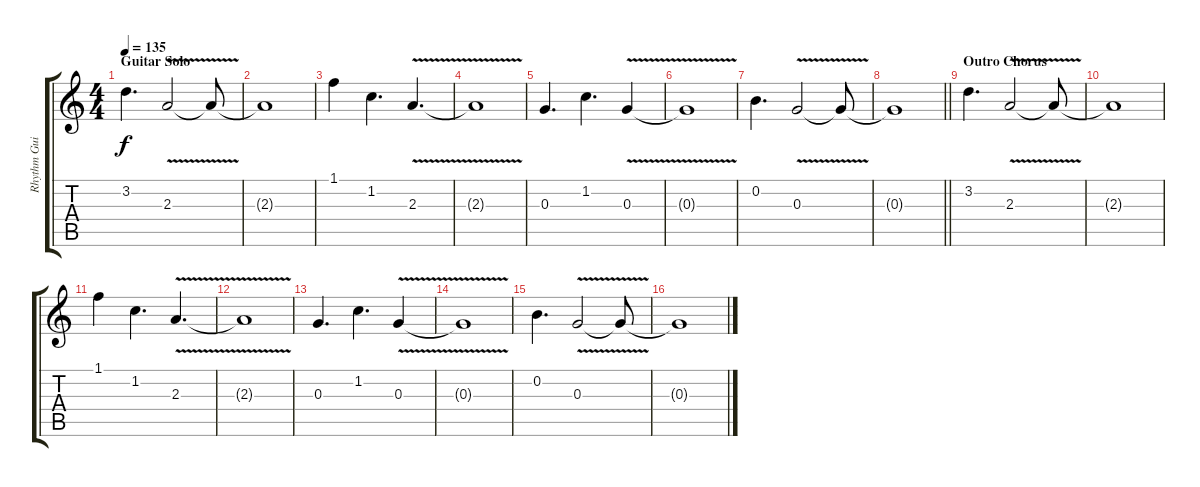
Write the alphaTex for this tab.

\track ("Rhythm Guitar" "Rhythm Gui") {instrument electricguitarclean}
\staff {score tabs}
\tuning (E4 B3 G3 D3 A2 E2) {hide}
\ts (4 4)
\section ("" "Guitar Solo")
\tempo 135
\clef g2
\ks c
3.2.4{d dy f} 2.3{v}.2 2.3{t}.8 |
2.3{t}.1 |
1.1.4 1.2.4{d} 2.3{v}.4{d} |
2.3{t}.1 |
0.3.4{d} 1.2.4{d} 0.3{v}.4 |
0.3{t}.1 |
0.2.4{d} 0.3{v}.2 0.3{t}.8 |
\barLineRight lightlight
0.3{t}.1 |
\section ("" "Outro Chorus")
3.2.4{d} 2.3{v}.2 2.3{t}.8 |
2.3{t}.1 |
1.1.4 1.2.4{d} 2.3{v}.4{d} |
2.3{t}.1 |
0.3.4{d} 1.2.4{d} 0.3{v}.4 |
0.3{t}.1 |
0.2.4{d} 0.3{v}.2 0.3{t}.8 |
0.3{t}.1
